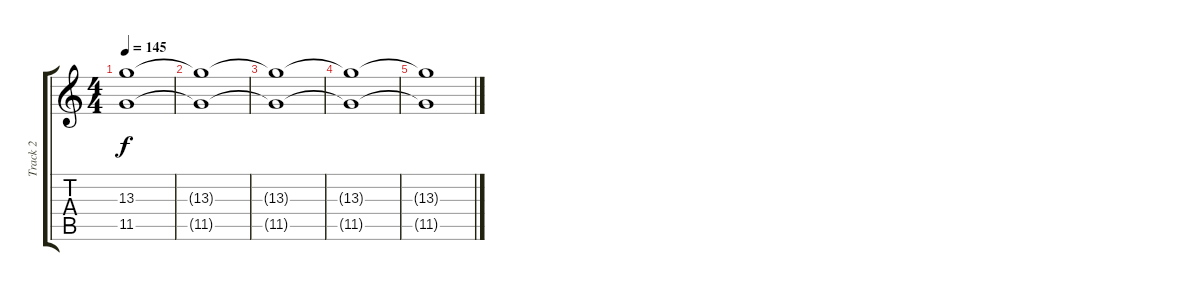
\track ("Track 2" "Track 2") {instrument distortionguitar}
\staff {score tabs}
\tuning (Eb4 Bb3 Gb3 Db3 Ab2 Eb2) {hide}
\ts (4 4)
\tempo 145
\clef g2
\ks c
(13.3{t} 11.5{t}).1{dy f} |
(13.3{t} 11.5{t}).1{volume 0} |
(13.3{t} 11.5{t}).1 |
(13.3{t} 11.5{t}).1 |
(13.3{t} 11.5{t}).1
